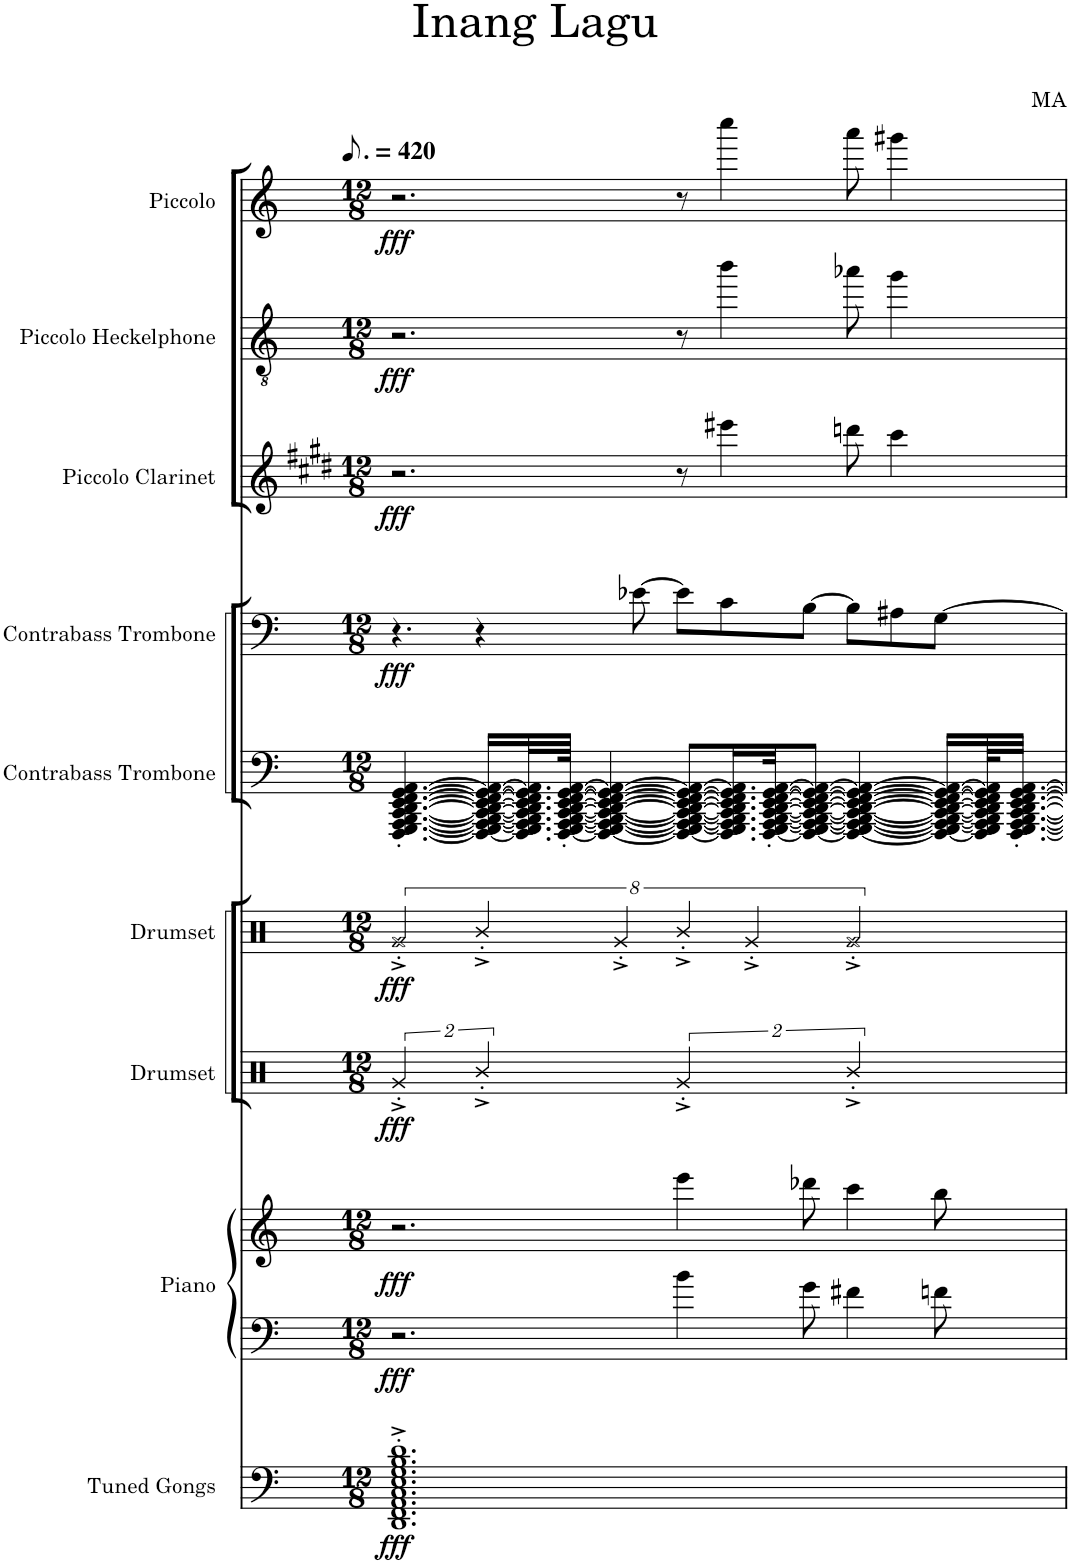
**kern	**dynam	**kern	**kern	**dynam	**kern	**dynam	**kern	**dynam	**kern	**kern	**dynam	**kern	**dynam	**kern	**dynam	**kern	**dynam
*part9	*part9	*part8	*part8	*part8	*part7	*part7	*part6	*part6	*part5	*part4	*part4	*part3	*part3	*part2	*part2	*part1	*part1
*staff10	*staff10	*staff9	*staff8	*staff8/9	*staff7	*staff7	*staff6	*staff6	*staff5	*staff4	*staff4	*staff3	*staff3	*staff2	*staff2	*staff1	*staff1
*I"Tuned Gongs	*	*I"Piano	*	*	*I"Drumset	*	*I"Drumset	*	*I"Contrabass Trombone	*I"Contrabass Trombone	*	*I"Piccolo Clarinet	*	*I"Piccolo Heckelphone	*	*I"Piccolo	*
*I'Td. Gon.	*	*I'Pno.	*	*	*I'D. Set	*	*I'D. Set	*	*I'Cb. Tbn.	*I'Cb. Tbn.	*	*I'P. Cl.	*	*I'P. Hph.	*	*I'Picc.	*
*clefF4	*	*clefF4	*clefG2	*	*clefX	*	*clefX	*	*clefF4	*clefF4	*	*clefG2	*	*clefGv2	*	*clefG2	*
*	*	*	*	*	*	*	*	*	*	*	*	*Trd-5c-8	*	*	*	*Trd-7c-12	*
*k[]	*	*k[]	*k[]	*	*k[]	*	*k[]	*	*k[]	*k[]	*	*k[f#c#g#d#]	*	*k[]	*	*k[]	*
*M12/8	*	*M12/8	*M12/8	*	*M12/8	*	*M12/8	*	*M12/8	*M12/8	*	*M12/8	*	*M12/8	*	*M12/8	*
*MM315	*	*MM315	*MM315	*	*MM315	*	*MM315	*	*MM315	*MM315	*	*MM315	*	*MM315	*	*MM315	*
=1	=1	=1	=1	=1	=1	=1	=1	=1	=1	=1	=1	=1	=1	=1	=1	=1	=1
!	!LO:DY:b	!	!	!LO:DY:b=2	!	!	!	!	!	!	!	!	!	!	!	!	!
!	!	!	!	!LO:DY:n=1:b	!	!LO:DY:b	!	!LO:DY:b	!	!	!LO:DY:b	!	!LO:DY:b	!	!LO:DY:b	!	!LO:DY:b
1.DD'^ 1.FF'^ 1.AA'^ 1.C'^ 1.E'^ 1.G'^ 1.B'^ 1.d'^	fff	2.r	2.r	fff fff	8%3Rg'^/	fff	8%3Rg'^/	fff	[4.FFF/' [4.GGG/' [4.AAA/' [4.BBB/' [4.CC/' [4.DD/' [4.EE/' [4.FF/' [4.GG/' [4.AA/'	4.r	fff	2.r	fff	2.r	fff	2.r	fff
.	.	.	.	.	8%3R'^/	.	16%3R'^/	.	16FFF/_ 16GGG/_ 16AAA/_ 16BBB/_ 16CC/_ 16DD/_ 16EE/_ 16FF/_ 16GG/_ 16AA/_LL	4r	.	.	.	.	.	.	.
.	.	.	.	.	.	.	.	.	32.FFF/] 32.GGG/] 32.AAA/] 32.BBB/] 32.CC/] 32.DD/] 32.EE/] 32.FF/] 32.GG/] 32.AA/]L	.	.	.	.	.	.	.	.
.	.	.	.	.	.	.	.	.	[64FFF/' [64GGG/' [64AAA/' [64BBB/' [64CC/' [64DD/' [64EE/' [64FF/' [64GG/' [64AA/'JJJk	.	.	.	.	.	.	.	.
.	.	.	.	.	.	.	.	.	4FFF/_ 4GGG/_ 4AAA/_ 4BBB/_ 4CC/_ 4DD/_ 4EE/_ 4FF/_ 4GG/_ 4AA/_	.	.	.	.	.	.	.	.
.	.	.	.	.	.	.	16%3Rg'^/	.	.	.	.	.	.	.	.	.	.
.	.	.	.	.	.	.	.	.	.	[8e-X\	.	.	.	.	.	.	.
.	.	4b\	4eee\	.	8%3Rg'^/	.	16%3R'^/	.	8FFF/_ 8GGG/_ 8AAA/_ 8BBB/_ 8CC/_ 8DD/_ 8EE/_ 8FF/_ 8GG/_ 8AA/_L	8e-\L]	.	8r	.	8r	.	8r	.
.	.	.	.	.	.	.	.	.	16.FFF/] 16.GGG/] 16.AAA/] 16.BBB/] 16.CC/] 16.DD/] 16.EE/] 16.FF/] 16.GG/] 16.AA/]L	8c\	.	4eee#X\	.	4bb\	.	4cccc\	.
.	.	.	.	.	.	.	16%3Rg'^/	.	.	.	.	.	.	.	.	.	.
.	.	.	.	.	.	.	.	.	[32FFF/' [32GGG/' [32AAA/' [32BBB/' [32CC/' [32DD/' [32EE/' [32FF/' [32GG/' [32AA/'JK	.	.	.	.	.	.	.	.
.	.	8g\	8ddd-X\	.	.	.	.	.	8FFF/_ 8GGG/_ 8AAA/_ 8BBB/_ 8CC/_ 8DD/_ 8EE/_ 8FF/_ 8GG/_ 8AA/_J	[8B\J	.	.	.	.	.	.	.
.	.	4f#X\	4ccc\	.	8%3R'^/	.	8%3Rg'^/	.	4FFF/_ 4GGG/_ 4AAA/_ 4BBB/_ 4CC/_ 4DD/_ 4EE/_ 4FF/_ 4GG/_ 4AA/_	8B\L]	.	8dddn\	.	8aa-X\	.	8aaa\	.
.	.	.	.	.	.	.	.	.	.	8A#X\	.	4ccc#\	.	4gg\	.	4ggg#X\	.
.	.	8fn\	8bb\	.	.	.	.	.	16FFF/_ 16GGG/_ 16AAA/_ 16BBB/_ 16CC/_ 16DD/_ 16EE/_ 16FF/_ 16GG/_ 16AA/_LL	[8G\J	.	.	.	.	.	.	.
.	.	.	.	.	.	.	.	.	64FFF/] 64GGG/] 64AAA/] 64BBB/] 64CC/] 64DD/] 64EE/] 64FF/] 64GG/] 64AA/]KL	.	.	.	.	.	.	.	.
.	.	.	.	.	.	.	.	.	[32.FFF/' [32.GGG/' [32.AAA/' [32.BBB/' [32.CC/' [32.DD/' [32.EE/' [32.FF/' [32.GG/' [32.AA/'JJJ	.	.	.	.	.	.	.	.
=	=	=	=	=	=	=	=	=	=	=	=	=	=	=	=	=	=
*-	*-	*-	*-	*-	*-	*-	*-	*-	*-	*-	*-	*-	*-	*-	*-	*-	*-
